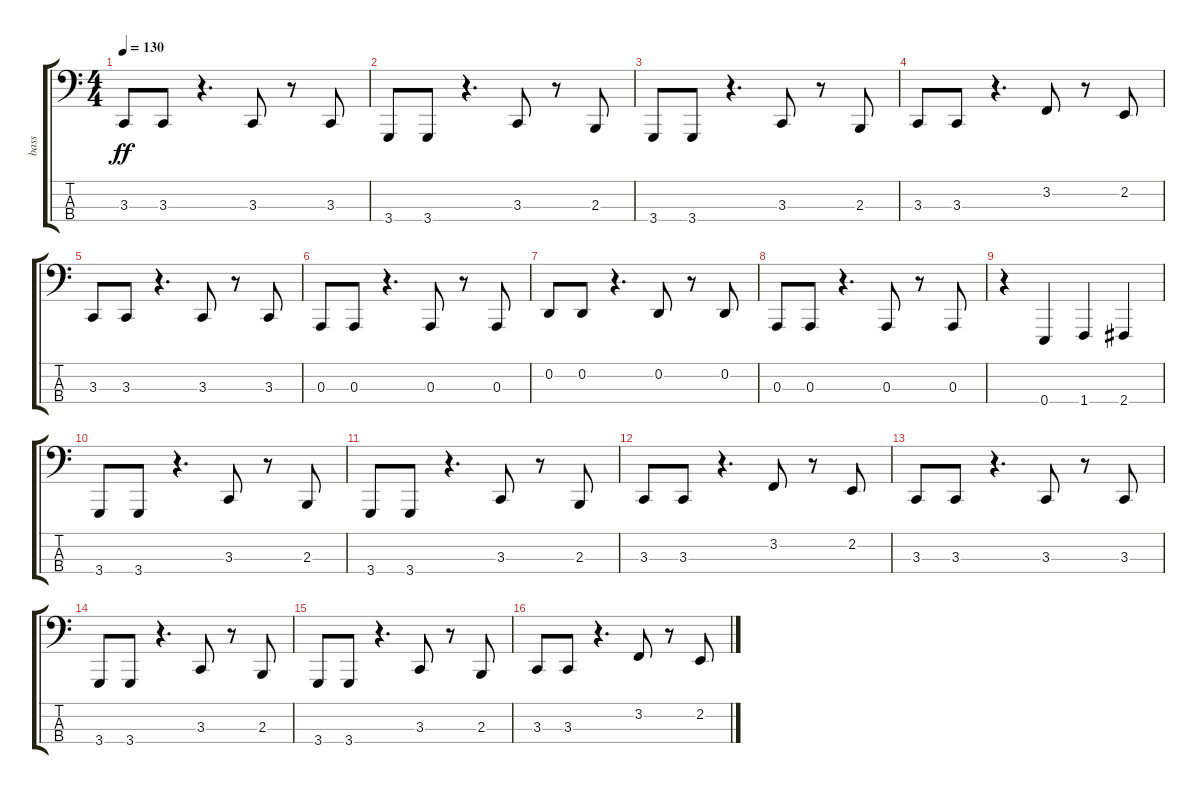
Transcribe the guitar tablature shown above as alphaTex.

\track ("bass" "bass") {instrument synthbrass2}
\staff {score tabs}
\tuning (G2 D2 A1 E1) {hide}
\ts (4 4)
\tempo 130
\clef f4
\ks c
3.3.8{dy ff} 3.3.8 r.4{d} 3.3.8 r.8 3.3.8 |
3.4.8 3.4.8 r.4{d} 3.3.8 r.8 2.3.8 |
3.4.8 3.4.8 r.4{d} 3.3.8 r.8 2.3.8 |
3.3.8 3.3.8 r.4{d} 3.2.8 r.8 2.2.8 |
3.3.8 3.3.8 r.4{d} 3.3.8 r.8 3.3.8 |
0.3.8 0.3.8 r.4{d} 0.3.8 r.8 0.3.8 |
0.2.8 0.2.8 r.4{d} 0.2.8 r.8 0.2.8 |
0.3.8 0.3.8 r.4{d} 0.3.8 r.8 0.3.8 |
r.4 0.4.4 1.4.4 2.4.4 |
3.4.8 3.4.8 r.4{d} 3.3.8 r.8 2.3.8 |
3.4.8 3.4.8 r.4{d} 3.3.8 r.8 2.3.8 |
3.3.8 3.3.8 r.4{d} 3.2.8 r.8 2.2.8 |
3.3.8 3.3.8 r.4{d} 3.3.8 r.8 3.3.8 |
3.4.8 3.4.8 r.4{d} 3.3.8 r.8 2.3.8 |
3.4.8 3.4.8 r.4{d} 3.3.8 r.8 2.3.8 |
3.3.8 3.3.8 r.4{d} 3.2.8 r.8 2.2.8
